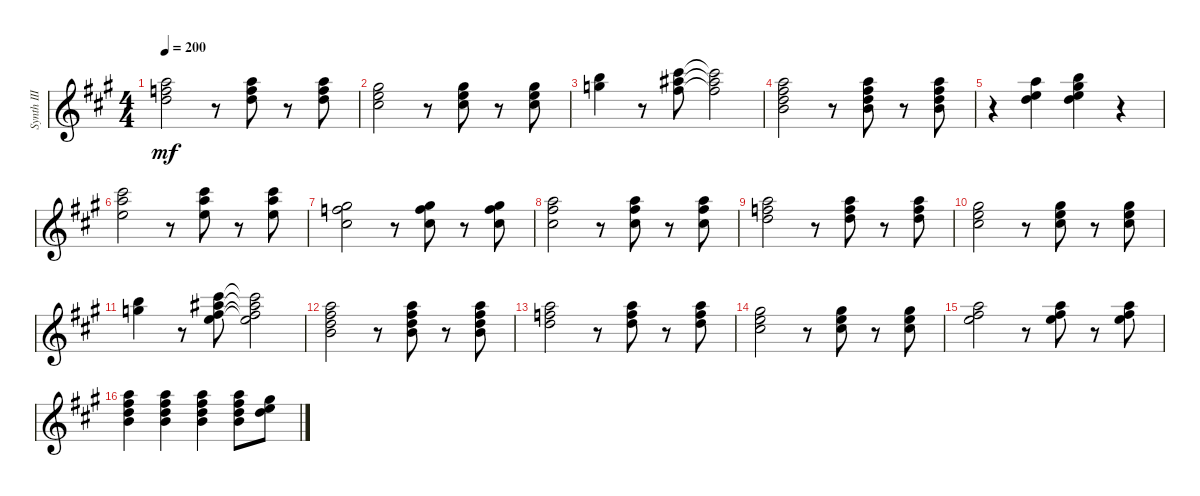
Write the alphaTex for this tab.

\track ("Synth III" "Synth III") {instrument synthbrass1}
\staff {score}
\tuning (E4 B3 G3 D3 A2 E2 B1) {hide}
\ts (4 4)
\tempo 200
\clef g2
\ks a
(17.1 18.2 19.3).2{dy mf} r.8 (17.1 18.2 19.3).8 r.8 (17.1 18.2 19.3).8 |
(9.1 17.2 25.3).2 r.8 (9.1 17.2 25.3).8 r.8 (9.1 17.2 25.3).8 |
(15.1 24.2).4 r.8 (21.1 23.2 23.3).8 (21.1{t} 23.2{t} 23.3{t}).2 |
(17.1 19.2 19.3 21.4).2 r.8 (17.1 19.2 19.3 21.4).8 r.8 (17.1 19.2 19.3 21.4).8 |
r.4 (10.1 17.2 26.3).4 (19.1 21.2 21.3 24.4).4 r.4 |
(12.1 22.2 30.3).2 r.8 (12.1 22.2 30.3).8 r.8 (12.1 22.2 30.3).8 |
(9.1 18.2 25.3).2 r.8 (9.1 18.2 25.3).8 r.8 (9.1 18.2 25.3).8 |
(9.1 19.2 26.3).2 r.8 (9.1 19.2 26.3).8 r.8 (9.1 19.2 26.3).8 |
(17.1 18.2 19.3).2 r.8 (17.1 18.2 19.3).8 r.8 (17.1 18.2 19.3).8 |
(9.1 17.2 25.3).2 r.8 (9.1 17.2 25.3).8 r.8 (9.1 17.2 25.3).8 |
(15.1 24.2).4 r.8 (21.1 23.2 23.3 26.4).8 (21.1{t} 23.2{t} 23.3{t} 26.4{t}).2 |
(17.1 19.2 19.3 21.4).2 r.8 (17.1 19.2 19.3 21.4).8 r.8 (17.1 19.2 19.3 21.4).8 |
(17.1 18.2 19.3).2 r.8 (17.1 18.2 19.3).8 r.8 (17.1 18.2 19.3).8 |
(9.1 17.2 25.3).2 r.8 (9.1 17.2 25.3).8 r.8 (9.1 17.2 25.3).8 |
(12.1 19.2 26.3).2 r.8 (12.1 19.2 26.3).8 r.8 (12.1 19.2 26.3).8 |
(17.1 19.2 19.3 21.4).4 (17.1 19.2 19.3 21.4).4 (17.1 19.2 19.3 21.4).4 (17.1 19.2 19.3 21.4).8 (10.1 17.2 25.3).8
